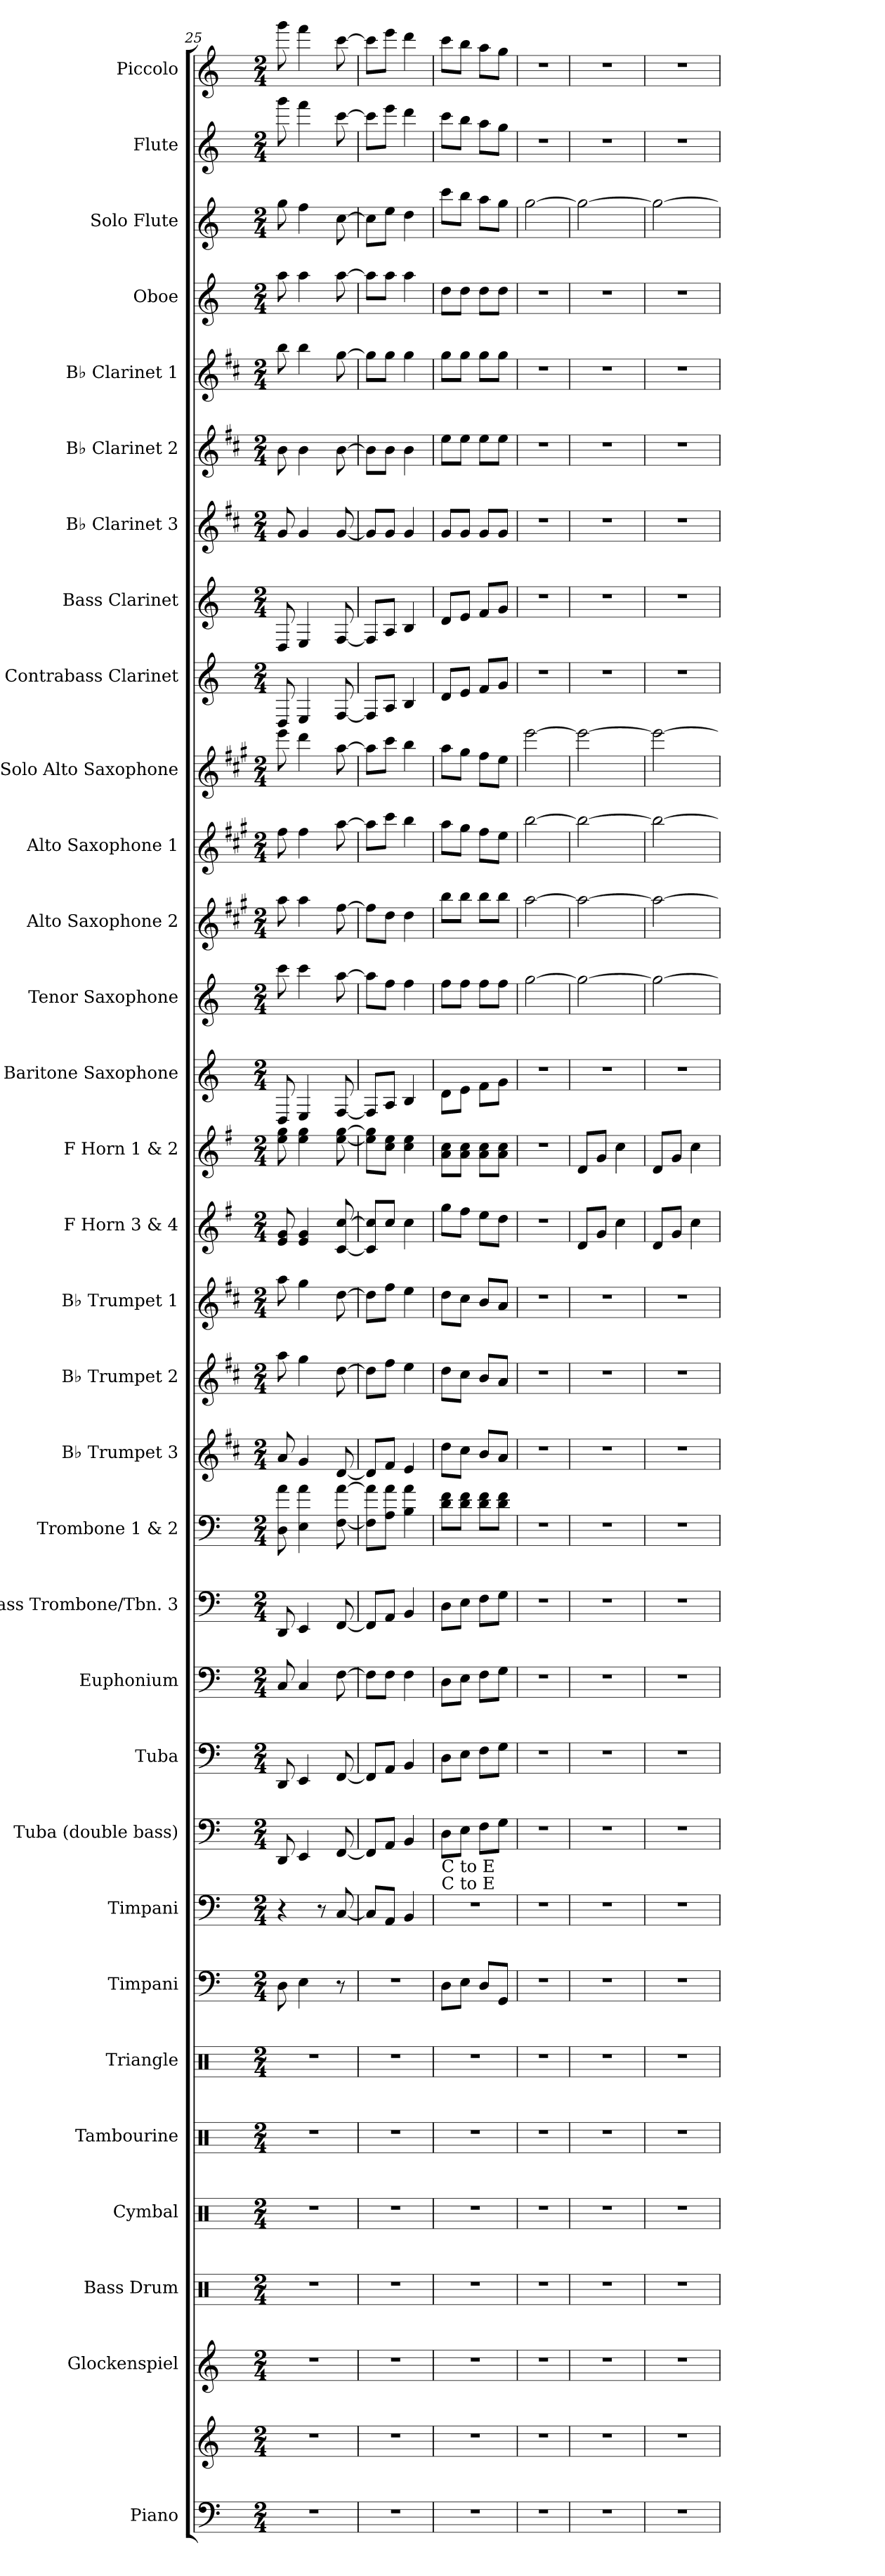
**kern	**kern	**kern	**kern	**kern	**kern	**kern	**kern	**kern	**kern	**kern	**kern	**kern	**kern	**kern	**kern	**kern	**kern	**kern	**kern	**kern	**kern	**kern	**kern	**kern	**kern	**kern	**kern	**kern	**kern	**kern	**kern	**kern
*part32	*part32	*part31	*part30	*part29	*part28	*part27	*part26	*part25	*part24	*part23	*part22	*part21	*part20	*part19	*part18	*part17	*part16	*part15	*part14	*part13	*part12	*part11	*part10	*part9	*part8	*part7	*part6	*part5	*part4	*part3	*part2	*part1
*staff33	*staff32	*staff31	*staff30	*staff29	*staff28	*staff27	*staff26	*staff25	*staff24	*staff23	*staff22	*staff21	*staff20	*staff19	*staff18	*staff17	*staff16	*staff15	*staff14	*staff13	*staff12	*staff11	*staff10	*staff9	*staff8	*staff7	*staff6	*staff5	*staff4	*staff3	*staff2	*staff1
*I"Piano	*	*I"Glockenspiel	*I"Bass Drum	*I"Cymbal	*I"Tambourine	*I"Triangle	*I"Timpani	*I"Timpani	*I"Tuba (double bass)	*I"Tuba	*I"Euphonium	*I"Bass Trombone/Tbn. 3	*I"Trombone 1 &amp; 2	*I"B♭ Trumpet 3	*I"B♭ Trumpet 2	*I"B♭ Trumpet 1	*I"F Horn 3 &amp; 4	*I"F Horn 1 &amp; 2	*I"Baritone Saxophone	*I"Tenor Saxophone	*I"Alto Saxophone 2	*I"Alto Saxophone 1	*I"Solo Alto Saxophone	*I"Contrabass Clarinet	*I"Bass Clarinet	*I"B♭ Clarinet 3	*I"B♭ Clarinet 2	*I"B♭ Clarinet 1	*I"Oboe	*I"Solo Flute	*I"Flute	*I"Piccolo
*I'Pno.	*	*I'Glock.	*	*I'Cym.	*I'Tamb.	*I'Trgl.	*I'Timp.	*I'Timp.	*I'Tba. (DB)	*I'Tba.	*I'Euph.	*I'B. Tbn./Tbn. 3	*I'Tbn. 1 2	*I'Tpt. 3	*I'Tpt. 2	*I'Tpt. 1	*I'Hn. 3 4	*I'Hn. 1 2	*I'Bar. Sax.	*I'T. Sax.	*I'A. Sax. 2	*I'A. Sax. 1	*I'Solo A. Sax.	*I'C.B. Cl.	*I'B. Cl.	*I'B♭ Cl. 3	*I'B♭ Cl. 2	*I'B♭ Cl. 1	*I'Oboe	*I'Solo Fl.	*I'Flute	*I'Picc.
*clefF4	*clefG2	*clefG2	*clefX	*clefX	*clefX	*clefX	*clefF4	*clefF4	*clefF4	*clefF4	*clefF4	*clefF4	*clefF4	*clefG2	*clefG2	*clefG2	*clefG2	*clefG2	*clefG2	*clefG2	*clefG2	*clefG2	*clefG2	*clefG2	*clefG2	*clefG2	*clefG2	*clefG2	*clefG2	*clefG2	*clefG2	*clefG2
*	*	*ITrd-14c-24	*	*	*	*	*	*	*	*	*	*	*	*ITrd1c2	*ITrd1c2	*ITrd1c2	*ITrd4c7	*ITrd4c7	*ITrd12c21	*ITrd8c14	*ITrd5c9	*ITrd5c9	*ITrd5c9	*ITrd8c14	*ITrd8c14	*ITrd1c2	*ITrd1c2	*ITrd1c2	*	*	*	*ITrd-7c-12
*k[]	*k[]	*k[]	*k[]	*k[]	*k[]	*k[]	*k[]	*k[]	*k[]	*k[]	*k[]	*k[]	*k[]	*k[]	*k[]	*k[]	*k[]	*k[]	*k[]	*k[]	*k[]	*k[]	*k[]	*k[]	*k[]	*k[]	*k[]	*k[]	*k[]	*k[]	*k[]	*k[]
*M2/4	*M2/4	*M2/4	*M2/4	*M2/4	*M2/4	*M2/4	*M2/4	*M2/4	*M2/4	*M2/4	*M2/4	*M2/4	*M2/4	*M2/4	*M2/4	*M2/4	*M2/4	*M2/4	*M2/4	*M2/4	*M2/4	*M2/4	*M2/4	*M2/4	*M2/4	*M2/4	*M2/4	*M2/4	*M2/4	*M2/4	*M2/4	*M2/4
=25	=25	=25	=25	=25	=25	=25	=25	=25	=25	=25	=25	=25	=25	=25	=25	=25	=25	=25	=25	=25	=25	=25	=25	=25	=25	=25	=25	=25	=25	=25	=25	=25
2r	2r	2r	2r	2r	2r	2r	8D\	4r	8DD/	8DD/	8C/	8DD/	8D\ 8a\	8g/	8gg\	8gg\	8A/ 8c/	8a\ 8cc\	8DD/	8cc\	8cc\	8a\	8gg\	8DD/	8DD/	8f/	8a\	8aa\	8aa\	8gg\	8ggg\	8gggg\
.	.	.	.	.	.	.	4E\	.	4EE/	4EE/	4C/	4EE/	4E\ 4a\	4f/	4ff\	4ff\	4A/ 4c/	4a\ 4cc\	4EE/	4cc\	4cc\	4a\	4ff\	4EE/	4EE/	4f/	4a\	4aa\	4aa\	4ff\	4fff\	4ffff\
.	.	.	.	.	.	.	.	8r	.	.	.	.	.	.	.	.	.	.	.	.	.	.	.	.	.	.	.	.	.	.	.	.
.	.	.	.	.	.	.	8r	[8C/	[8FF/	[8FF/	[8F\	[8FF/	[8F\ [8a\	[8c/	[8cc\	[8cc\	[8F/ [8f/	[8a\ [8cc\	[8FF/	[8a\	[8a\	[8cc\	[8cc\	[8FF/	[8FF/	[8f/	[8a\	[8ff\	[8aa\	[8cc\	[8ccc\	[8cccc\
=26	=26	=26	=26	=26	=26	=26	=26	=26	=26	=26	=26	=26	=26	=26	=26	=26	=26	=26	=26	=26	=26	=26	=26	=26	=26	=26	=26	=26	=26	=26	=26	=26
2r	2r	2r	2r	2r	2r	2r	2r	8C/L]	8FF/L]	8FF/L]	8F\L]	8FF/L]	8F\] 8a\]L	8c/L]	8cc\L]	8cc\L]	8F/] 8f/]L	8a\] 8cc\]L	8FF/L]	8a\L]	8a\L]	8cc\L]	8cc\L]	8FF/L]	8FF/L]	8f/L]	8a\L]	8ff\L]	8aa\L]	8cc\L]	8ccc\L]	8cccc\L]
.	.	.	.	.	.	.	.	8AA/J	8AA/J	8AA/J	8F\J	8AA/J	8A\ 8a\J	8e/J	8ee\J	8ee\J	8f/J	8f\ 8a\J	8AA/J	8f\J	8f\J	8ee\J	8ee\J	8AA/J	8AA/J	8f/J	8a\J	8ff\J	8aa\J	8ee\J	8eee\J	8eeee\J
.	.	.	.	.	.	.	.	4BB/	4BB/	4BB/	4F\	4BB/	4B\ 4a\	4d/	4dd\	4dd\	4f\	4f\ 4a\	4BB/	4f\	4f\	4dd\	4dd\	4BB/	4BB/	4f/	4a\	4ff\	4aa\	4dd\	4ddd\	4dddd\
=27	=27	=27	=27	=27	=27	=27	=27	=27	=27	=27	=27	=27	=27	=27	=27	=27	=27	=27	=27	=27	=27	=27	=27	=27	=27	=27	=27	=27	=27	=27	=27	=27
!	!	!	!	!	!	!	!	!LO:TX:a:t=C to E	!	!	!	!	!	!	!	!	!	!	!	!	!	!	!	!	!	!	!	!	!	!	!	!
!	!	!	!	!	!	!	!	!LO:TX:a:t=C to E	!	!	!	!	!	!	!	!	!	!	!	!	!	!	!	!	!	!	!	!	!	!	!	!
2r	2r	2r	2r	2r	2r	2r	8D\L	2r	8D\L	8D\L	8D\L	8D\L	8d\ 8f\L	8cc\L	8cc\L	8cc\L	8cc\L	8d\ 8f\L	8D\L	8f\L	8dd\L	8cc\L	8cc\L	8D/L	8D/L	8f/L	8dd\L	8ff\L	8dd\L	8ccc\L	8ccc\L	8cccc\L
.	.	.	.	.	.	.	8E\J	.	8E\J	8E\J	8E\J	8E\J	8d\ 8f\J	8b\J	8b\J	8b\J	8b\J	8d\ 8f\J	8E\J	8f\J	8dd\J	8b\J	8b\J	8E/J	8E/J	8f/J	8dd\J	8ff\J	8dd\J	8bb\J	8bb\J	8bbb\J
.	.	.	.	.	.	.	8D/L	.	8F\L	8F\L	8F\L	8F\L	8d\ 8f\L	8a/L	8a/L	8a/L	8a\L	8d\ 8f\L	8F\L	8f\L	8dd\L	8a\L	8a\L	8F/L	8F/L	8f/L	8dd\L	8ff\L	8dd\L	8aa\L	8aa\L	8aaa\L
.	.	.	.	.	.	.	8GG/J	.	8G\J	8G\J	8G\J	8G\J	8d\ 8f\J	8g/J	8g/J	8g/J	8g\J	8d\ 8f\J	8G\J	8f\J	8dd\J	8g\J	8g\J	8G/J	8G/J	8f/J	8dd\J	8ff\J	8dd\J	8gg\J	8gg\J	8ggg\J
=28	=28	=28	=28	=28	=28	=28	=28	=28	=28	=28	=28	=28	=28	=28	=28	=28	=28	=28	=28	=28	=28	=28	=28	=28	=28	=28	=28	=28	=28	=28	=28	=28
2r	2r	2r	2r	2r	2r	2r	2r	2r	2r	2r	2r	2r	2r	2r	2r	2r	2r	2r	2r	[2g\	[2cc\	[2dd\	[2gg\	2r	2r	2r	2r	2r	2r	[2gg\	2r	2r
=29	=29	=29	=29	=29	=29	=29	=29	=29	=29	=29	=29	=29	=29	=29	=29	=29	=29	=29	=29	=29	=29	=29	=29	=29	=29	=29	=29	=29	=29	=29	=29	=29
2r	2r	2r	2r	2r	2r	2r	2r	2r	2r	2r	2r	2r	2r	2r	2r	2r	8G/L	8G/L	2r	2g\_	2cc\_	2dd\_	2gg\_	2r	2r	2r	2r	2r	2r	2gg\_	2r	2r
.	.	.	.	.	.	.	.	.	.	.	.	.	.	.	.	.	8c/J	8c/J	.	.	.	.	.	.	.	.	.	.	.	.	.	.
.	.	.	.	.	.	.	.	.	.	.	.	.	.	.	.	.	4f\	4f\	.	.	.	.	.	.	.	.	.	.	.	.	.	.
=30	=30	=30	=30	=30	=30	=30	=30	=30	=30	=30	=30	=30	=30	=30	=30	=30	=30	=30	=30	=30	=30	=30	=30	=30	=30	=30	=30	=30	=30	=30	=30	=30
2r	2r	2r	2r	2r	2r	2r	2r	2r	2r	2r	2r	2r	2r	2r	2r	2r	8G/L	8G/L	2r	2g\_	2cc\_	2dd\_	2gg\_	2r	2r	2r	2r	2r	2r	2gg\_	2r	2r
.	.	.	.	.	.	.	.	.	.	.	.	.	.	.	.	.	8c/J	8c/J	.	.	.	.	.	.	.	.	.	.	.	.	.	.
.	.	.	.	.	.	.	.	.	.	.	.	.	.	.	.	.	4f\	4f\	.	.	.	.	.	.	.	.	.	.	.	.	.	.
=	=	=	=	=	=	=	=	=	=	=	=	=	=	=	=	=	=	=	=	=	=	=	=	=	=	=	=	=	=	=	=	=
*-	*-	*-	*-	*-	*-	*-	*-	*-	*-	*-	*-	*-	*-	*-	*-	*-	*-	*-	*-	*-	*-	*-	*-	*-	*-	*-	*-	*-	*-	*-	*-	*-
